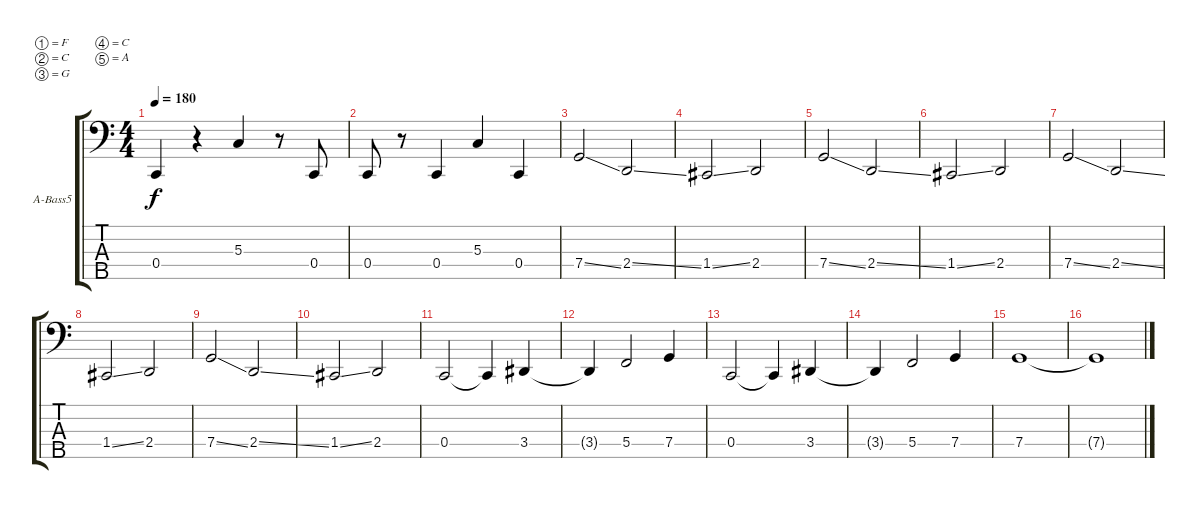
\bracketExtendMode groupsimilarinstruments
\firstSystemTrackNameOrientation horizontal
\otherSystemsTrackNameOrientation horizontal
\track ("Utwór 3" "A-Bass5") {instrument acousticbass}
\staff {score tabs}
\tuning (F2 C2 G1 C1 A0)
\ts (4 4)
\tempo 180
\clef f4
\ks c
0.4.4{dy f} r.4 5.3.4 r.8 0.4.8 |
0.4.8 r.8 0.4.4 5.3.4 0.4.4 |
7.4{ss}.2 2.4{ss}.2 |
1.4{ss}.2 2.4.2 |
7.4{ss}.2 2.4{ss}.2 |
1.4{ss}.2 2.4.2 |
7.4{ss}.2 2.4{ss}.2 |
1.4{ss}.2 2.4.2 |
7.4{ss}.2 2.4{ss}.2 |
1.4{ss}.2 2.4.2 |
0.4.2 0.4{t}.4 3.4.4 |
3.4{t}.4 5.4.2 7.4.4 |
0.4.2 0.4{t}.4 3.4.4 |
3.4{t}.4 5.4.2 7.4.4 |
7.4.1 |
7.4{t}.1
